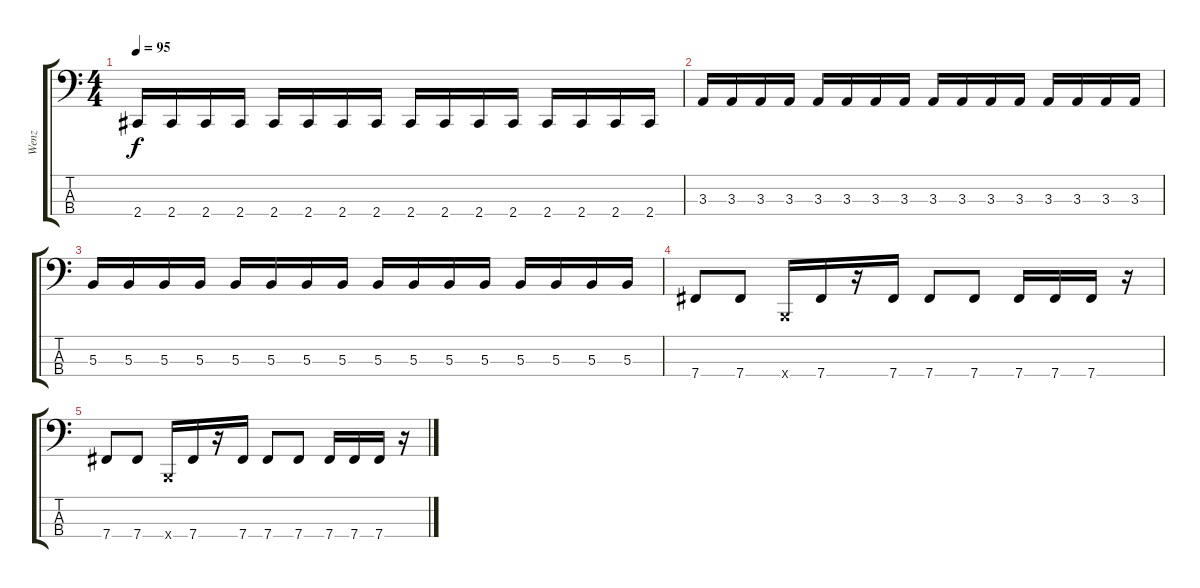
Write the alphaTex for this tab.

\track ("Wenz" "Wenz") {instrument electricbasspick}
\staff {score tabs}
\tuning (E2 B1 Gb1 B0) {hide}
\ts (4 4)
\tempo 95
\clef f4
\ks c
2.4.16{dy f} 2.4.16 2.4.16 2.4.16 2.4.16 2.4.16 2.4.16 2.4.16 2.4.16 2.4.16 2.4.16 2.4.16 2.4.16 2.4.16 2.4.16 2.4.16 |
3.3.16 3.3.16 3.3.16 3.3.16 3.3.16 3.3.16 3.3.16 3.3.16 3.3.16 3.3.16 3.3.16 3.3.16 3.3.16 3.3.16 3.3.16 3.3.16 |
5.3.16 5.3.16 5.3.16 5.3.16 5.3.16 5.3.16 5.3.16 5.3.16 5.3.16 5.3.16 5.3.16 5.3.16 5.3.16 5.3.16 5.3.16 5.3.16 |
7.4.8 7.4.8 0.4{x}.16 7.4.16 r.16 7.4.16 7.4.8 7.4.8 7.4.16 7.4.16 7.4.16 r.16 |
7.4.8 7.4.8 0.4{x}.16 7.4.16 r.16 7.4.16 7.4.8 7.4.8 7.4.16 7.4.16 7.4.16 r.16
